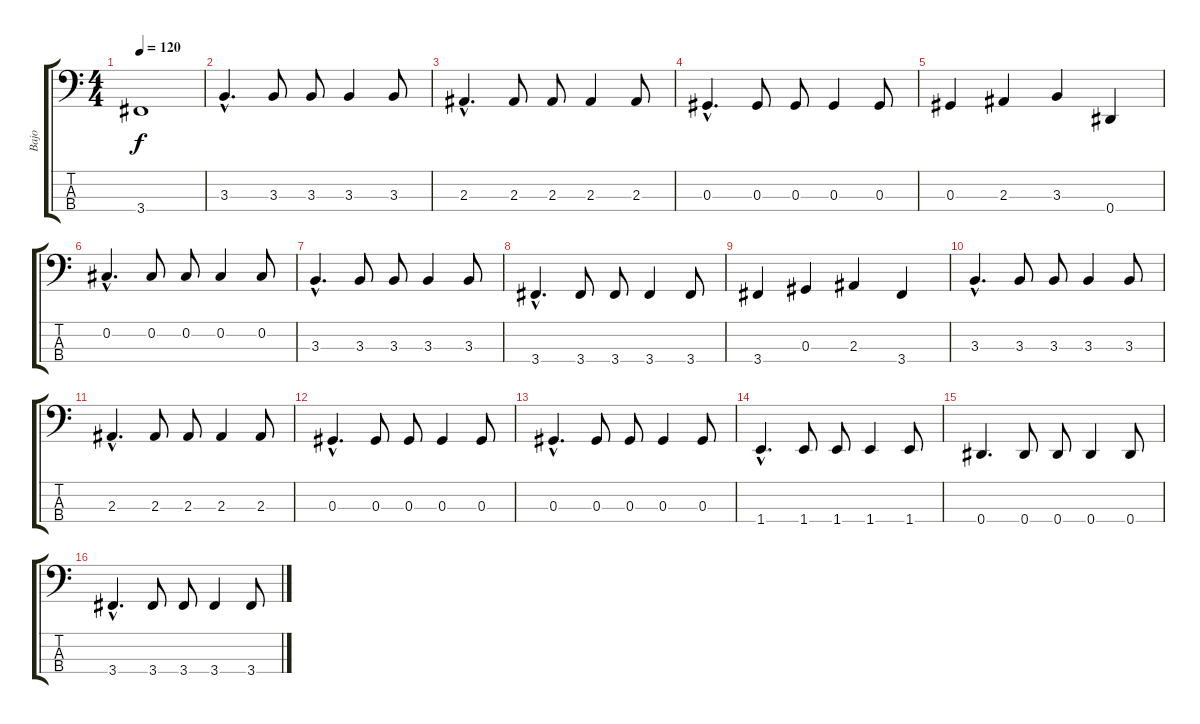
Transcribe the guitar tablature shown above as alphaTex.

\track ("Bajo" "Bajo") {instrument electricbassfinger}
\staff {score tabs}
\tuning (Gb2 Db2 Ab1 Eb1) {hide}
\ts (4 4)
\tempo 120
\clef f4
\ks c
3.4.1{dy f} |
3.3{hac}.4{d} 3.3.8 3.3.8 3.3.4 3.3.8 |
2.3{hac}.4{d} 2.3.8 2.3.8 2.3.4 2.3.8 |
0.3{hac}.4{d} 0.3.8 0.3.8 0.3.4 0.3.8 |
0.3.4 2.3.4 3.3.4 0.4.4 |
0.2{hac}.4{d} 0.2.8 0.2.8 0.2.4 0.2.8 |
3.3{hac}.4{d} 3.3.8 3.3.8 3.3.4 3.3.8 |
3.4{hac}.4{d} 3.4.8 3.4.8 3.4.4 3.4.8 |
3.4.4 0.3.4 2.3.4 3.4.4 |
3.3{hac}.4{d} 3.3.8 3.3.8 3.3.4 3.3.8 |
2.3{hac}.4{d} 2.3.8 2.3.8 2.3.4 2.3.8 |
0.3{hac}.4{d} 0.3.8 0.3.8 0.3.4 0.3.8 |
0.3{hac}.4{d} 0.3.8 0.3.8 0.3.4 0.3.8 |
1.4{hac}.4{d} 1.4.8 1.4.8 1.4.4 1.4.8 |
0.4.4{d} 0.4.8 0.4.8 0.4.4 0.4.8 |
3.4{hac}.4{d} 3.4.8 3.4.8 3.4.4 3.4.8
